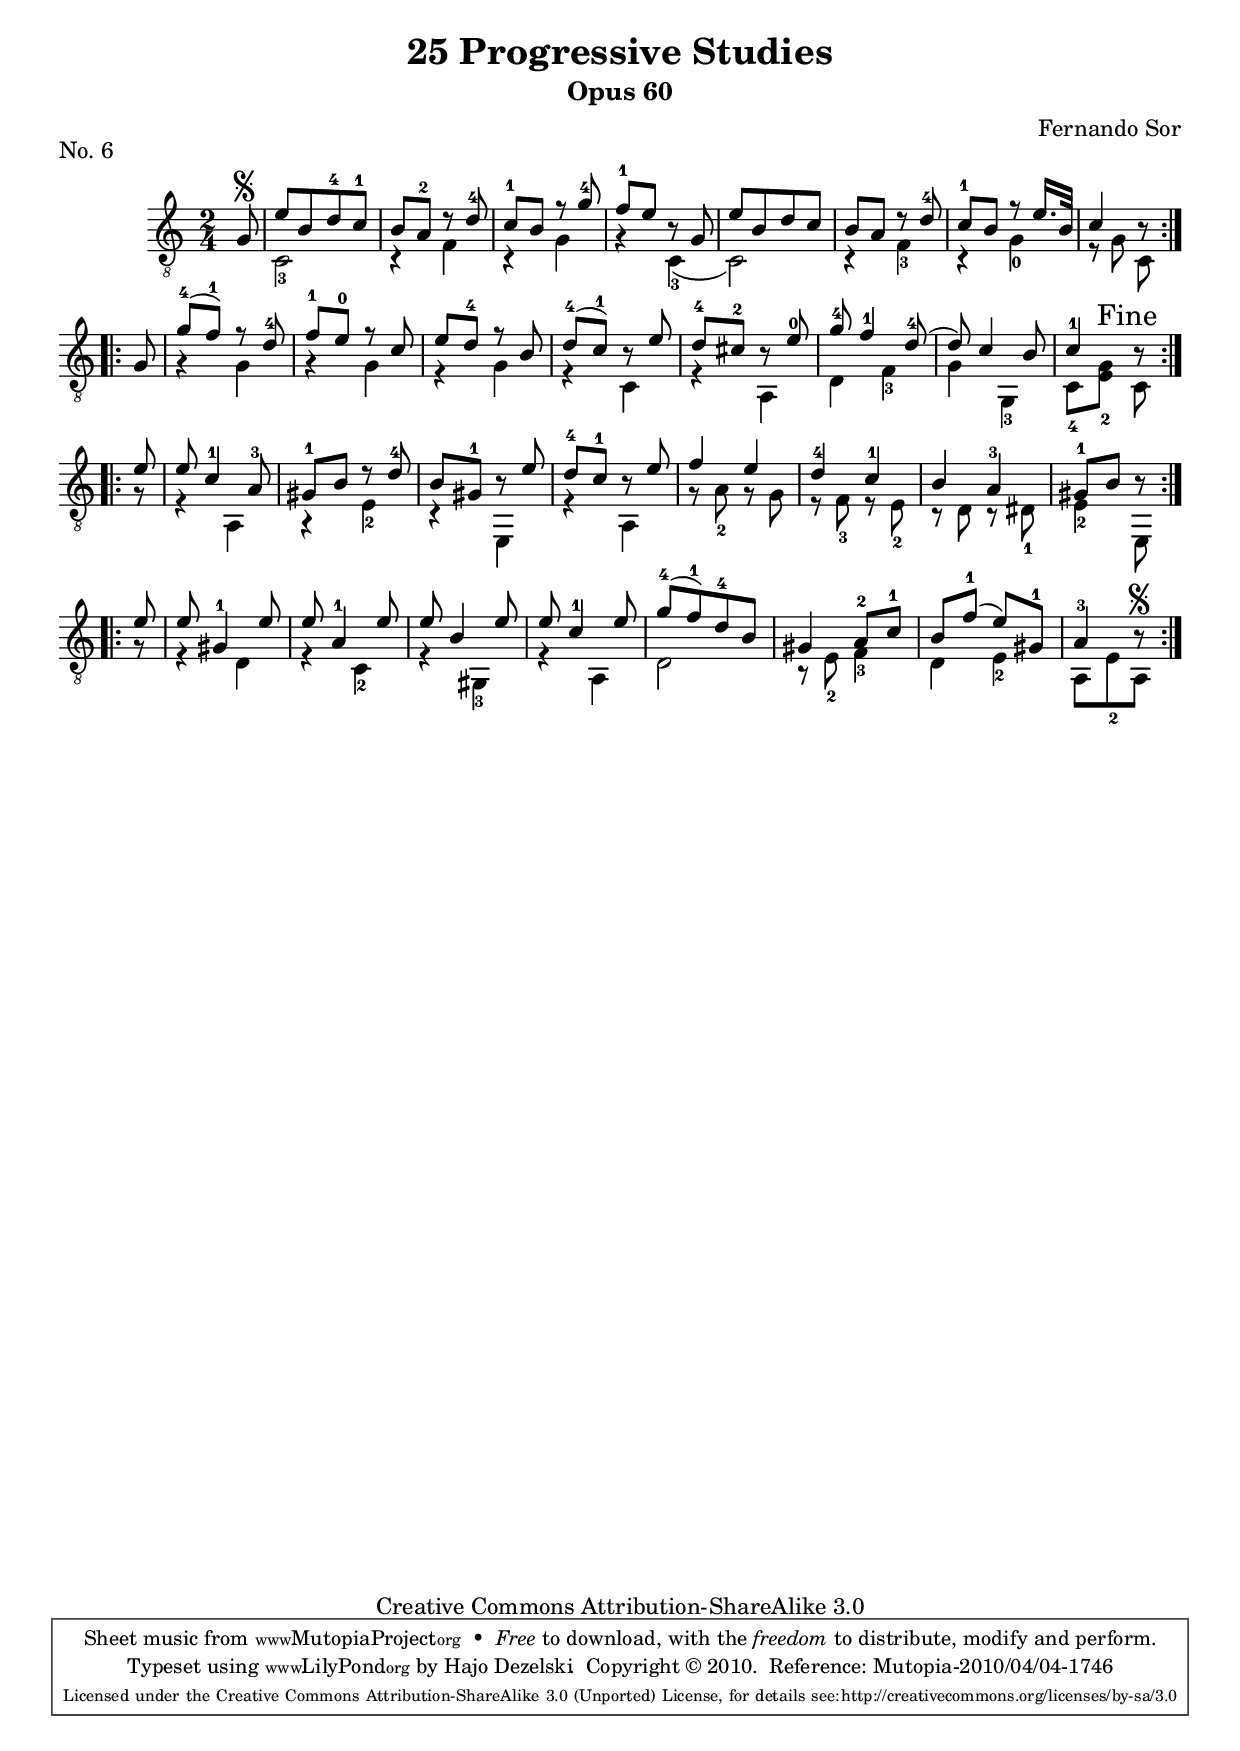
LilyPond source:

\version "2.13.10"

%#(set-default-paper-size "a4")


\header {
        title = "25 Progressive Studies"
        subtitle = "Opus 60"
        piece = "No. 6"
        composer = "Fernando Sor"
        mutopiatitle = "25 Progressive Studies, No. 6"
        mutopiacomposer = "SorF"
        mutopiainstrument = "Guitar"
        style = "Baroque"
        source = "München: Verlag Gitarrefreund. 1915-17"
        comment = "From the Boije collection"
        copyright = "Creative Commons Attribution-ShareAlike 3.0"
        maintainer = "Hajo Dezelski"
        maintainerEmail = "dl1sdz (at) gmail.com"

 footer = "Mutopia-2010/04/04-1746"
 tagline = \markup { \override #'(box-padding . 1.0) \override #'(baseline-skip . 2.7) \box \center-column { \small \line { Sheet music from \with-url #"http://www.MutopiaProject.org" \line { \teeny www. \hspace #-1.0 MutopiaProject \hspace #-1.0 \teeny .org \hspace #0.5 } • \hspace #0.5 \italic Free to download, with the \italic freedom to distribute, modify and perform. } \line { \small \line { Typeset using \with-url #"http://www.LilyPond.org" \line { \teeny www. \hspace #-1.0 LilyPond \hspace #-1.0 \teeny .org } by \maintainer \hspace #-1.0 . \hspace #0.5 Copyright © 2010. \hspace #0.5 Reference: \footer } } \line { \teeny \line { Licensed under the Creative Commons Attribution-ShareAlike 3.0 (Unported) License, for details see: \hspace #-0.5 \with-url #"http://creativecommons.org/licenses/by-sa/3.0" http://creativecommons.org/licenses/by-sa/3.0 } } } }
}

% The score definition

melody =  \relative g {
  \stemUp
  \tieUp
  \slurUp
  \override Staff.NoteCollision
    #'merge-differently-headed = ##t
  \override Staff.NoteCollision
    #'merge-differently-dotted = ##t
  
	\repeat volta 2 {
		\partial 8
	 g8\segno | % 0
	 e' [b d-4 c-1] | % 1
	 b8 a-2 r8 d8-4 | % 2
	 c8-1 b r8 g'8-4 | % 3
	 f8-1 e r8 g,8 | % 4
	 e'8 [ b d c ] | % 5
	 b a r8 d-4 | % 6
	 c8-1 b r8 e16. [ b32 ] | % 7
	 c4 r8  | % 8
	}
	
	\repeat volta 2 { 
		g8 | % 0
		g'8-4 ( f-1) r8 d8-4 | % 9
		f8-1  e-0 r8 c8 | % 10
		e8 d-4 r8 b8 | %11
		d8-4 ( c-1) r8 e8 | % 12
		d8-4 cis-2 r8 e8-0| % 13
		g8-4 f4-1 d8-4 ( | % 14
	 	d8) c4 b8 | % 15
	 	c4-1 \mark "Fine" r8 \break
	 
	}
	
	\repeat volta 2 {
		e8 | % 0
		e8 c4-1 a8-3 | % 17
	 	gis8-1 b r8 d8-4 | % 18
	 	b8 gis-1 r8 e'8 | % 19
	 	d8-4 c-1 r8 e8 | % 20
	 	f4 e | % 21
	 	d4-4 c-1  | % 22
	 	b4 a-3 | % 23
	 gis8-1 b r8 \break
    }
    
    \repeat volta 2 {
    	e8 | % 0
     	e8 gis,4-1 e'8 | % 25
     	e8 a,4-1 e'8 | % 26
     	e8 b4 e8 | % 27
     	e8 c4-1 e8 | % 28
     	g8-4 ( [f-1) d-4 b] | % 29
     	gis4 a8-2 c-1 | % 30
     	b8 f'-1 (e8) gis,-1 | % 31
     	a4-3 r8\segno | % 32 
    }
    
    }

bass =  \relative c {
  \stemDown
  \tieDown
  \slurDown
 \set fingeringOrientations = #'(down)
	
	\repeat volta 2 {
	 s8 | % 0	
	 <c-3>2 | % 1
	 r4 f4 | % 2
	 r4 g4 | % 3
	 r4 <c,-3>4 (  | % 4
	 c2 ) | % 5
	 r4 <f-3>4 | % 6
	 r4 <g-0>4 | % 7
	 r8 g8 c,8  | % 8
	}
	
	\repeat volta 2 { 
		s8 | % 0	
		r4 g'4 | % 9
		r4 g4 | % 10
		r4 g4 | %11
		r4 c,4 | % 12
		r4 a4 | % 13
		d4 <f-3> | % 14
		g4 <g,-3> | % 15
		<c-4>8 <e_2 g>8 c8 | % 16
	}
	
	\repeat volta 2 {
		r8 | % 0
	 	r4 a4 | % 17
	 	r4 <e'-2>4 | % 18
	 	r4 e,4  | % 19
	 	r4 a4 | % 20
	 	r8 <a'-2>8 r8 g8 | % 21
	 	r8 <f-3>8 r8 <e-2>8   | % 22
	 	r8 d8 r8 <dis-1>8  | % 23
	 	<e-2>4 e,8 | % 24
    }
    
    \repeat volta 2 {
    	r8 | % 0
    	r4 d'4 | % 25
     	r4 <c-2>4  | % 26
     	r4 <gis-3>4 | % 27
     	r4 a4 | % 28
     	d2  | % 29
     	r8 <e-2>8 <f-3>4  | % 30
     	d4 <e-2>4 | % 31
     	a,8 [e'_2 a,]  | % 32
    }
    
    }

% The score definition
\score {
	\context Staff << 
        \time 2/4 
        \clef "treble_8" 
        \key c \major  
        \set Staff.midiInstrument ="acoustic guitar (nylon)"
        \context Voice = "melodie" { \melody }
        \context Voice = "basso"   { \bass  }
    >>
	\layout { }
 	 \midi { 
    \context {
      \Score
      tempoWholesPerMinute = #(ly:make-moment 80 4)
      }
     }
}
